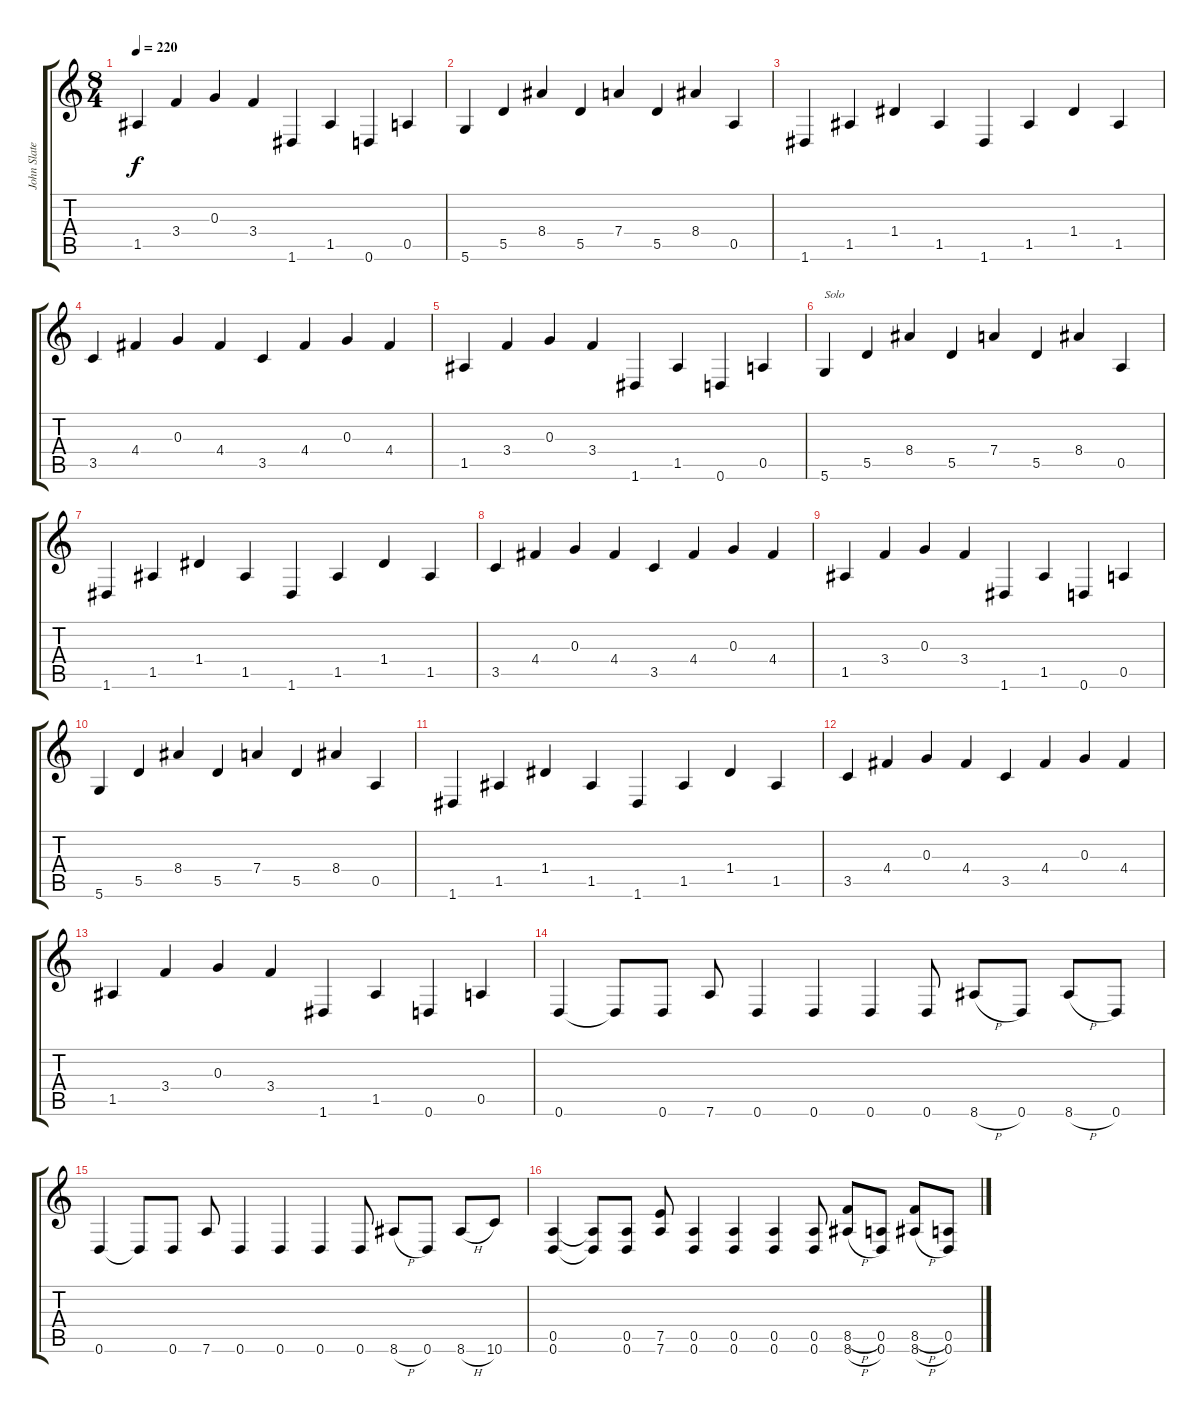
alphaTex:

\track ("John Slater" "John Slate") {instrument distortionguitar}
\staff {score tabs}
\tuning (E4 B3 G3 D3 A2 D2) {hide}
\ts (8 4)
\tempo 220
\clef g2
\ks c
1.5.4{dy f} 3.4.4 0.3.4 3.4.4 1.6.4 1.5.4 0.6.4 0.5.4 |
5.6.4{instrument electricguitarclean} 5.5.4 8.4.4 5.5.4 7.4.4 5.5.4 8.4.4 0.5.4 |
1.6.4 1.5.4 1.4.4 1.5.4 1.6.4 1.5.4 1.4.4 1.5.4 |
3.5.4 4.4.4 0.3.4 4.4.4 3.5.4 4.4.4 0.3.4 4.4.4 |
1.5.4 3.4.4 0.3.4 3.4.4 1.6.4 1.5.4 0.6.4 0.5.4 |
5.6.4{txt "Solo" instrument electricguitarclean} 5.5.4 8.4.4 5.5.4 7.4.4 5.5.4 8.4.4 0.5.4 |
1.6.4 1.5.4 1.4.4 1.5.4 1.6.4 1.5.4 1.4.4 1.5.4 |
3.5.4 4.4.4 0.3.4 4.4.4 3.5.4 4.4.4 0.3.4 4.4.4 |
1.5.4 3.4.4 0.3.4 3.4.4 1.6.4 1.5.4 0.6.4 0.5.4 |
5.6.4{instrument electricguitarclean} 5.5.4 8.4.4 5.5.4 7.4.4 5.5.4 8.4.4 0.5.4 |
1.6.4 1.5.4 1.4.4 1.5.4 1.6.4 1.5.4 1.4.4 1.5.4 |
3.5.4 4.4.4 0.3.4 4.4.4 3.5.4 4.4.4 0.3.4 4.4.4 |
1.5.4 3.4.4 0.3.4 3.4.4 1.6.4 1.5.4 0.6.4 0.5.4 |
0.6.4{instrument distortionguitar} 0.6{t}.8 0.6.8 7.6.8 0.6.4 0.6.4 0.6.4 0.6.8 8.6{h}.8 0.6.8 8.6{h}.8 0.6.8 |
0.6.4 0.6{t}.8 0.6.8 7.6.8 0.6.4 0.6.4 0.6.4 0.6.8 8.6{h}.8 0.6.8 8.6{h}.8 10.6.8 |
(0.5 0.6).4 (0.5{t} 0.6{t}).8 (0.5 0.6).8 (7.5 7.6).8 (0.5 0.6).4 (0.5 0.6).4 (0.5 0.6).4 (0.5 0.6).8 (8.5{h} 8.6{h}).8 (0.5 0.6).8 (8.5{h} 8.6{h}).8 (0.5 0.6).8
